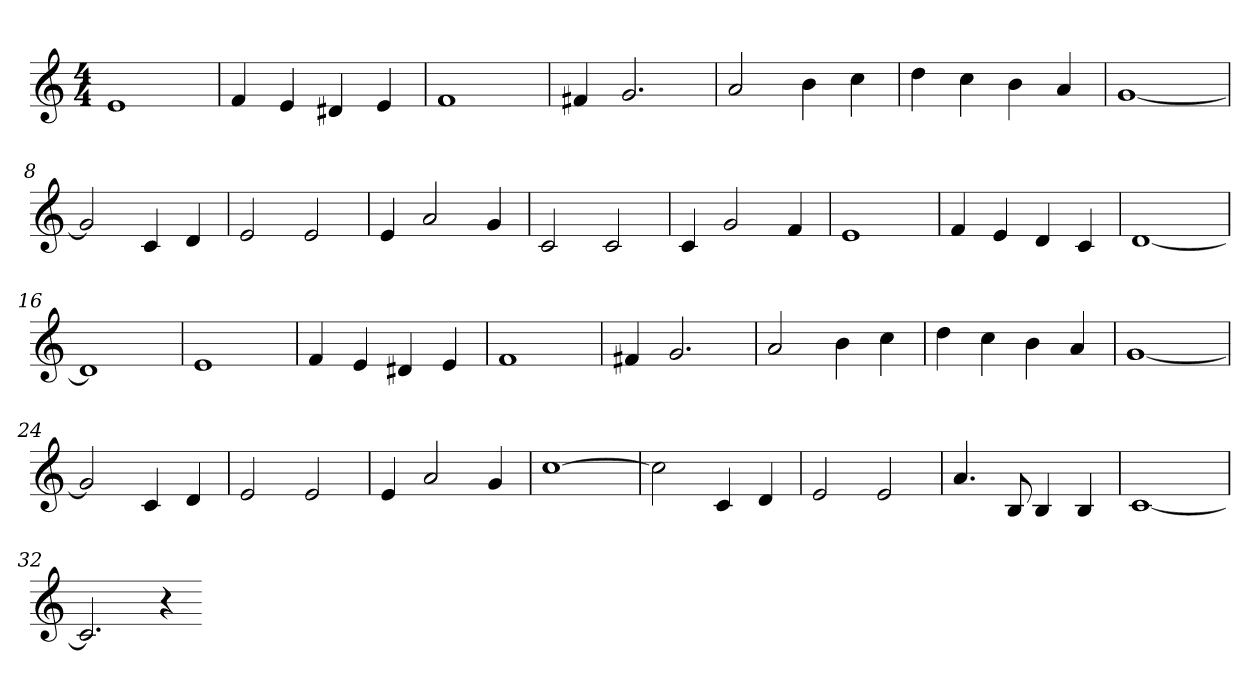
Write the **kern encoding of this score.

**kern
*part1
*staff1
*k[]
*C:
*M4/4
=1
1e
=2
4f
4e
4d#X
4e
=3
1f
=4
4f#X
2.g
=5
2a
4b
4cc
=6
4dd
4cc
4b
4a
=7
[1g
=8
2g]
4c
4d
=9
2e
2e
=10
4e
2a
4g
=11
2c
2c
=12
4c
2g
4f
=13
1e
=14
4f
4e
4d
4c
=15
[1d
=16
1d]
=17
1e
=18
4f
4e
4d#X
4e
=19
1f
=20
4f#X
2.g
=21
2a
4b
4cc
=22
4dd
4cc
4b
4a
=23
[1g
=24
2g]
4c
4d
=25
2e
2e
=26
4e
2a
4g
=27
[1cc
=28
2cc]
4c
4d
=29
2e
2e
=30
4.a
8B
4B
4B
=31
[1c
=32
2.c]
4r
=-
*-
